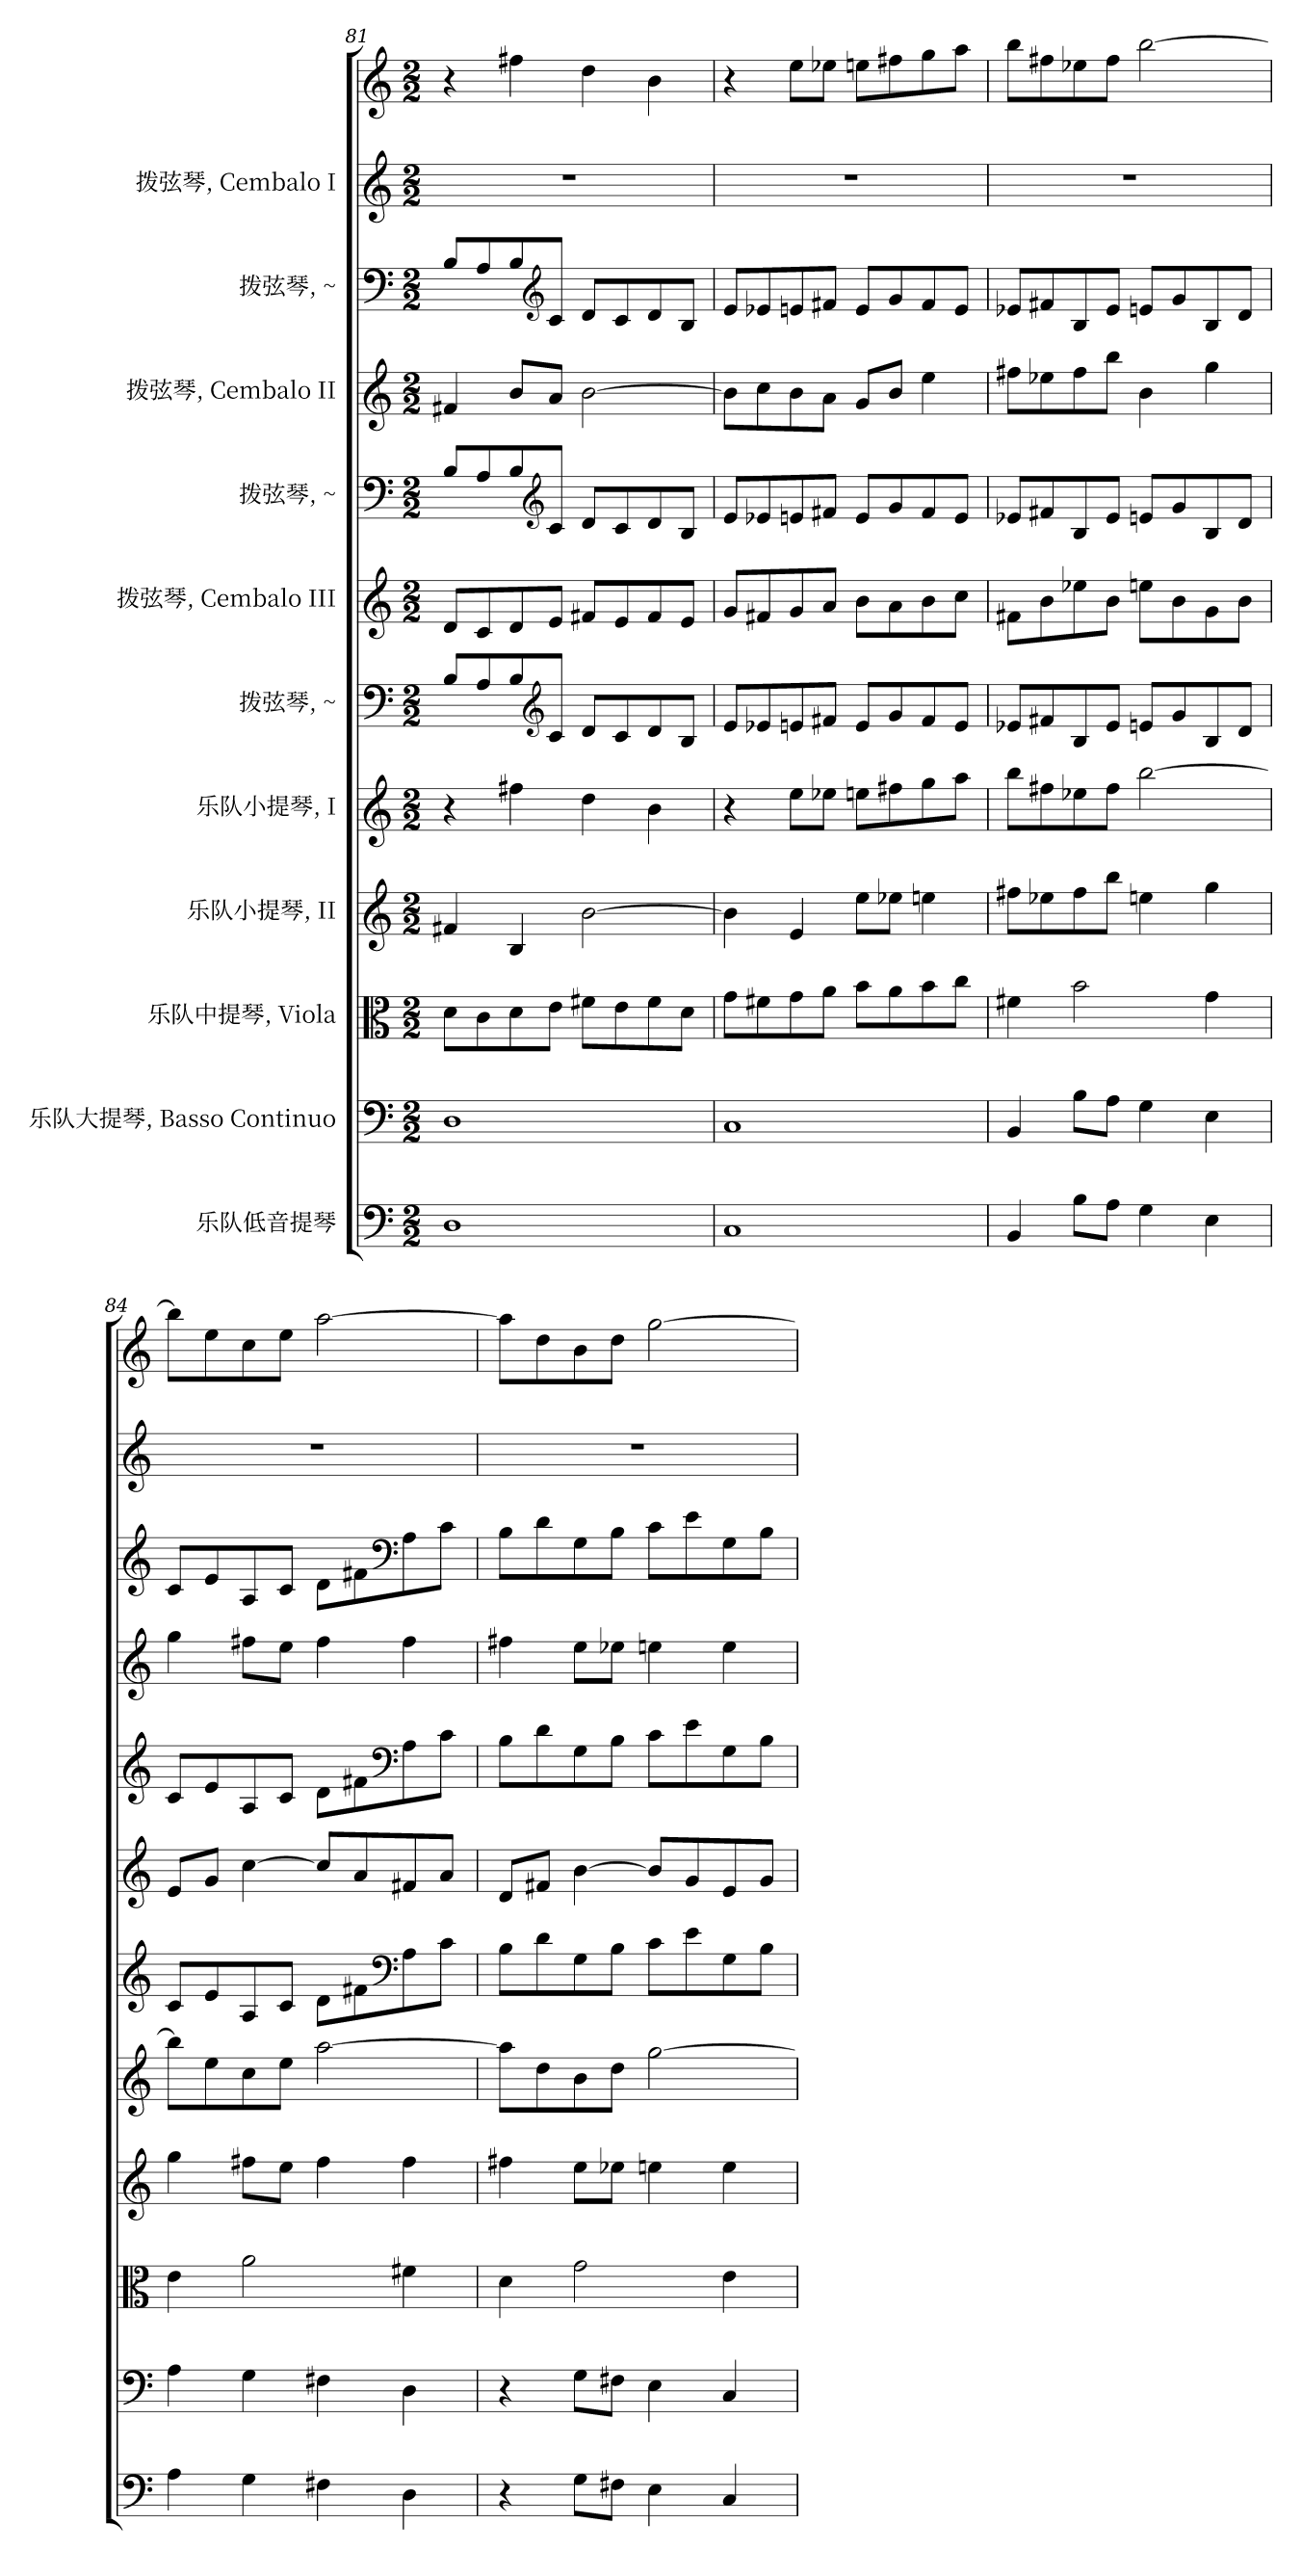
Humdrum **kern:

**kern	**kern	**kern	**kern	**kern	**kern	**kern	**kern	**kern	**kern	**kern	**kern
*part11	*part10	*part9	*part8	*part7	*part6	*part5	*part4	*part3	*part2	*part1	*part1
*staff12	*staff11	*staff10	*staff9	*staff8	*staff7	*staff6	*staff5	*staff4	*staff3	*staff2	*staff1
*I"乐队低音提琴	*I"乐队大提琴, Basso Continuo	*I"乐队中提琴, Viola	*I"乐队小提琴, II	*I"乐队小提琴, I	*I"拨弦琴, ~	*I"拨弦琴, Cembalo III	*I"拨弦琴, ~	*I"拨弦琴, Cembalo II	*I"拨弦琴, ~	*I"拨弦琴, Cembalo I	*
*clefF4	*clefF4	*clefC3	*clefG2	*clefG2	*clefF4	*clefG2	*clefF4	*clefG2	*clefF4	*clefG2	*clefG2
*ITrd7c12	*	*	*	*	*	*	*	*	*	*	*
*k[]	*k[]	*k[]	*k[]	*k[]	*k[]	*k[]	*k[]	*k[]	*k[]	*k[]	*k[]
*M2/2	*M2/2	*M2/2	*M2/2	*M2/2	*M2/2	*M2/2	*M2/2	*M2/2	*M2/2	*M2/2	*M2/2
=81	=81	=81	=81	=81	=81	=81	=81	=81	=81	=81	=81
1DD	1D	8d\L	4f#X/	4r	8B/L	8d/L	8B/L	4f#X/	8B/L	1r	4r
.	.	8c\	.	.	8A/	8c/	8A/	.	8A/	.	.
.	.	8d\	4B/	4ff#X\	8B/	8d/	8B/	8b/L	8B/	.	4ff#X\
*	*	*	*	*	*clefG2	*	*clefG2	*	*clefG2	*	*
.	.	8e\J	.	.	8c/J	8e/J	8c/J	8a/J	8c/J	.	.
.	.	8f#X\L	[2b\	4dd\	8d/L	8f#X/L	8d/L	[2b\	8d/L	.	4dd\
.	.	8e\	.	.	8c/	8e/	8c/	.	8c/	.	.
.	.	8f#\	.	4b\	8d/	8f#/	8d/	.	8d/	.	4b\
.	.	8d\J	.	.	8B/J	8e/J	8B/J	.	8B/J	.	.
=82	=82	=82	=82	=82	=82	=82	=82	=82	=82	=82	=82
1CC	1C	8g\L	4b\]	4r	8e/L	8g/L	8e/L	8b\L]	8e/L	1r	4r
.	.	8f#X\	.	.	8e-X/	8f#X/	8e-X/	8cc\	8e-X/	.	.
.	.	8g\	4e/	8ee\L	8en/	8g/	8en/	8b\	8en/	.	8ee\L
.	.	8a\J	.	8ee-X\J	8f#X/J	8a/J	8f#X/J	8a\J	8f#X/J	.	8ee-X\J
.	.	8b\L	8ee\L	8een\L	8e/L	8b\L	8e/L	8g/L	8e/L	.	8een\L
.	.	8a\	8ee-X\J	8ff#X\	8g/	8a\	8g/	8b/J	8g/	.	8ff#X\
.	.	8b\	4een\	8gg\	8f#/	8b\	8f#/	4ee\	8f#/	.	8gg\
.	.	8cc\J	.	8aa\J	8e/J	8cc\J	8e/J	.	8e/J	.	8aa\J
!!LO:PB:g=z
=83	=83	=83	=83	=83	=83	=83	=83	=83	=83	=83	=83
4BBB/	4BB/	4f#X\	8ff#X\L	8bb\L	8e-X/L	8f#X\L	8e-X/L	8ff#X\L	8e-X/L	1r	8bb\L
.	.	.	8ee-X\	8ff#X\	8f#X/	8b\	8f#X/	8ee-X\	8f#X/	.	8ff#X\
8BB\L	8B\L	2b\	8ff#\	8ee-X\	8B/	8ee-X\	8B/	8ff#\	8B/	.	8ee-X\
8AA\J	8A\J	.	8bb\J	8ff#\J	8e-/J	8b\J	8e-/J	8bb\J	8e-/J	.	8ff#\J
4GG\	4G\	.	4een\	[2bb\	8en/L	8een\L	8en/L	4b\	8en/L	.	[2bb\
.	.	.	.	.	8g/	8b\	8g/	.	8g/	.	.
4EE\	4E\	4g\	4gg\	.	8B/	8g\	8B/	4gg\	8B/	.	.
.	.	.	.	.	8d/J	8b\J	8d/J	.	8d/J	.	.
=84	=84	=84	=84	=84	=84	=84	=84	=84	=84	=84	=84
4AA\	4A\	4e\	4gg\	8bb\L]	8c/L	8e/L	8c/L	4gg\	8c/L	1r	8bb\L]
.	.	.	.	8ee\	8e/	8g/J	8e/	.	8e/	.	8ee\
4GG\	4G\	2a\	8ff#X\L	8cc\	8A/	[4cc\	8A/	8ff#X\L	8A/	.	8cc\
.	.	.	8ee\J	8ee\J	8c/J	.	8c/J	8ee\J	8c/J	.	8ee\J
4FF#X\	4F#X\	.	4ff#\	[2aa\	8d\L	8cc/L]	8d\L	4ff#\	8d\L	.	[2aa\
.	.	.	.	.	8f#X\	8a/	8f#X\	.	8f#X\	.	.
*	*	*	*	*	*clefF4	*	*clefF4	*	*clefF4	*	*
4DD\	4D\	4f#X\	4ff#\	.	8A\	8f#X/	8A\	4ff#\	8A\	.	.
.	.	.	.	.	8c\J	8a/J	8c\J	.	8c\J	.	.
=85	=85	=85	=85	=85	=85	=85	=85	=85	=85	=85	=85
4r	4r	4d\	4ff#X\	8aa\L]	8B\L	8d/L	8B\L	4ff#X\	8B\L	1r	8aa\L]
.	.	.	.	8dd\	8d\	8f#X/J	8d\	.	8d\	.	8dd\
8GG\L	8G\L	2g\	8ee\L	8b\	8G\	[4b\	8G\	8ee\L	8G\	.	8b\
8FF#X\J	8F#X\J	.	8ee-X\J	8dd\J	8B\J	.	8B\J	8ee-X\J	8B\J	.	8dd\J
4EE\	4E\	.	4een\	[2gg\	8c\L	8b/L]	8c\L	4een\	8c\L	.	[2gg\
.	.	.	.	.	8e\	8g/	8e\	.	8e\	.	.
4CC/	4C/	4e\	4ee\	.	8G\	8e/	8G\	4ee\	8G\	.	.
.	.	.	.	.	8B\J	8g/J	8B\J	.	8B\J	.	.
=	=	=	=	=	=	=	=	=	=	=	=
*-	*-	*-	*-	*-	*-	*-	*-	*-	*-	*-	*-
